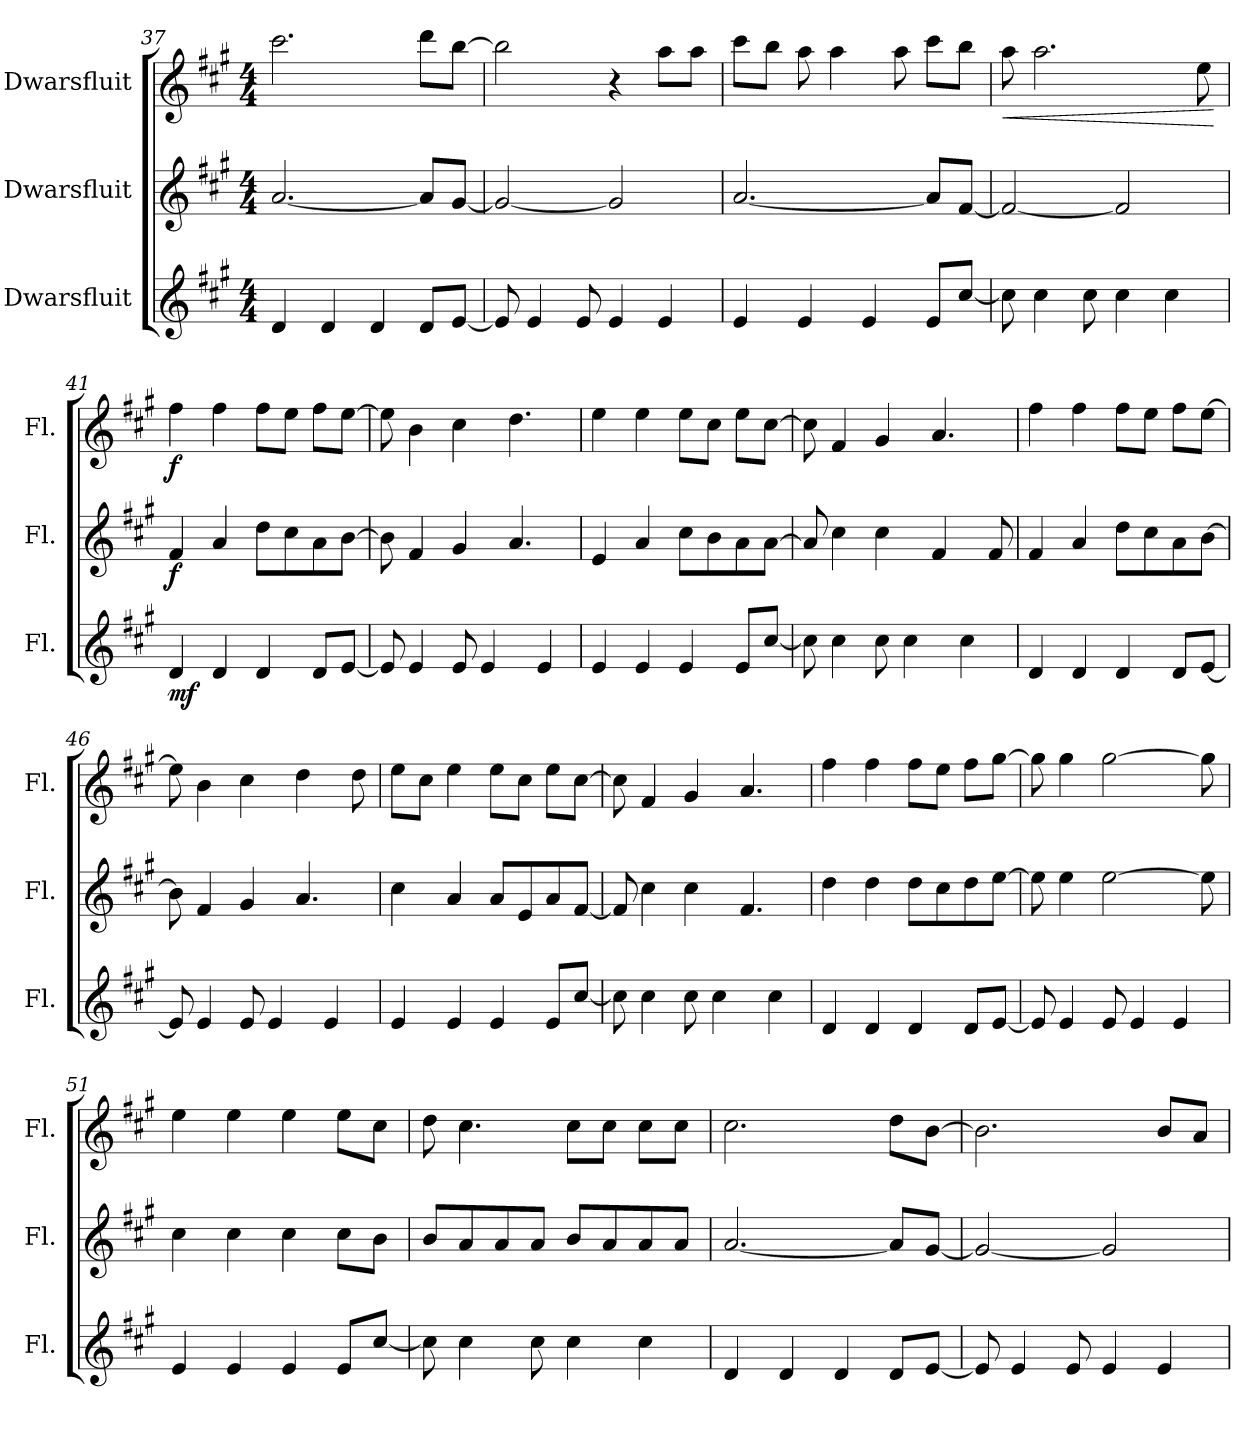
**kern	**dynam	**kern	**dynam	**kern	**dynam
*part3	*part3	*part2	*part2	*part1	*part1
*staff3	*staff3	*staff2	*staff2	*staff1	*staff1
*I"Dwarsfluit	*	*I"Dwarsfluit	*	*I"Dwarsfluit	*
*I'Fl.	*	*I'Fl.	*	*I'Fl.	*
*clefG2	*	*clefG2	*	*clefG2	*
*k[f#c#g#]	*	*k[f#c#g#]	*	*k[f#c#g#]	*
*M4/4	*	*M4/4	*	*M4/4	*
=37	=37	=37	=37	=37	=37
4d/	.	[2.a/	.	2.ccc#\	.
4d/	.	.	.	.	.
4d/	.	.	.	.	.
8d/L	.	8a/L]	.	8ddd\L	.
[8e/J	.	[8g#/J	.	[8bb\J	.
=38	=38	=38	=38	=38	=38
8e/]	.	2g#/_	.	2bb\]	.
4e/	.	.	.	.	.
8e/	.	.	.	.	.
4e/	.	2g#/]	.	4r	.
4e/	.	.	.	8aa\L	.
.	.	.	.	8aa\J	.
!!LO:LB:g=z
=39	=39	=39	=39	=39	=39
4e/	.	[2.a/	.	8ccc#\L	.
.	.	.	.	8bb\J	.
4e/	.	.	.	8aa\	.
.	.	.	.	4aa\	.
4e/	.	.	.	.	.
.	.	.	.	8aa\	.
8e/L	.	8a/L]	.	8ccc#\L	.
[8cc#/J	.	[8f#/J	.	8bb\J	.
=40	=40	=40	=40	=40	=40
!	!	!	!	!	!LO:HP:b
8cc#\]	.	2f#/_	.	8aa\	<
4cc#\	.	.	.	2.aa\	.
8cc#\	.	.	.	.	.
4cc#\	.	2f#/]	.	.	.
4cc#\	.	.	.	.	.
.	.	.	.	8ee\	.
.	.	.	.	.	[
=41	=41	=41	=41	=41	=41
!	!LO:DY:b	!	!LO:DY:b	!	!LO:DY:b
4d/	mf	4f#/	f	4ff#\	f
4d/	.	4a/	.	4ff#\	.
4d/	.	8dd\L	.	8ff#\L	.
.	.	8cc#\	.	8ee\J	.
8d/L	.	8a\	.	8ff#\L	.
[8e/J	.	[8b\J	.	[8ee\J	.
=42	=42	=42	=42	=42	=42
8e/]	.	8b\]	.	8ee\]	.
4e/	.	4f#/	.	4b\	.
8e/	.	4g#/	.	4cc#\	.
4e/	.	.	.	.	.
.	.	4.a/	.	4.dd\	.
4e/	.	.	.	.	.
=43	=43	=43	=43	=43	=43
4e/	.	4e/	.	4ee\	.
4e/	.	4a/	.	4ee\	.
4e/	.	8cc#\L	.	8ee\L	.
.	.	8b\	.	8cc#\J	.
8e/L	.	8a\	.	8ee\L	.
[8cc#/J	.	[8a\J	.	[8cc#\J	.
=44	=44	=44	=44	=44	=44
8cc#\]	.	8a/]	.	8cc#\]	.
4cc#\	.	4cc#\	.	4f#/	.
8cc#\	.	4cc#\	.	4g#/	.
4cc#\	.	.	.	.	.
.	.	4f#/	.	4.a/	.
4cc#\	.	.	.	.	.
.	.	8f#/	.	.	.
!!LO:PB:g=z
=45	=45	=45	=45	=45	=45
4d/	.	4f#/	.	4ff#\	.
4d/	.	4a/	.	4ff#\	.
4d/	.	8dd\L	.	8ff#\L	.
.	.	8cc#\	.	8ee\J	.
8d/L	.	8a\	.	8ff#\L	.
[8e/J	.	[8b\J	.	[8ee\J	.
=46	=46	=46	=46	=46	=46
8e/]	.	8b\]	.	8ee\]	.
4e/	.	4f#/	.	4b\	.
8e/	.	4g#/	.	4cc#\	.
4e/	.	.	.	.	.
.	.	4.a/	.	4dd\	.
4e/	.	.	.	.	.
.	.	.	.	8dd\	.
=47	=47	=47	=47	=47	=47
4e/	.	4cc#\	.	8ee\L	.
.	.	.	.	8cc#\J	.
4e/	.	4a/	.	4ee\	.
4e/	.	8a/L	.	8ee\L	.
.	.	8e/	.	8cc#\J	.
8e/L	.	8a/	.	8ee\L	.
[8cc#/J	.	[8f#/J	.	[8cc#\J	.
=48	=48	=48	=48	=48	=48
8cc#\]	.	8f#/]	.	8cc#\]	.
4cc#\	.	4cc#\	.	4f#/	.
8cc#\	.	4cc#\	.	4g#/	.
4cc#\	.	.	.	.	.
.	.	4.f#/	.	4.a/	.
4cc#\	.	.	.	.	.
=49	=49	=49	=49	=49	=49
4d/	.	4dd\	.	4ff#\	.
4d/	.	4dd\	.	4ff#\	.
4d/	.	8dd\L	.	8ff#\L	.
.	.	8cc#\	.	8ee\J	.
8d/L	.	8dd\	.	8ff#\L	.
[8e/J	.	[8ee\J	.	[8gg#\J	.
=50	=50	=50	=50	=50	=50
8e/]	.	8ee\]	.	8gg#\]	.
4e/	.	4ee\	.	4gg#\	.
8e/	.	[2ee\	.	[2gg#\	.
4e/	.	.	.	.	.
4e/	.	.	.	.	.
.	.	8ee\]	.	8gg#\]	.
!!LO:LB:g=z
=51	=51	=51	=51	=51	=51
4e/	.	4cc#\	.	4ee\	.
4e/	.	4cc#\	.	4ee\	.
4e/	.	4cc#\	.	4ee\	.
8e/L	.	8cc#\L	.	8ee\L	.
[8cc#/J	.	8b\J	.	8cc#\J	.
=52	=52	=52	=52	=52	=52
8cc#\]	.	8b/L	.	8dd\	.
4cc#\	.	8a/	.	4.cc#\	.
.	.	8a/	.	.	.
8cc#\	.	8a/J	.	.	.
4cc#\	.	8b/L	.	8cc#\L	.
.	.	8a/	.	8cc#\J	.
4cc#\	.	8a/	.	8cc#\L	.
.	.	8a/J	.	8cc#\J	.
=53	=53	=53	=53	=53	=53
4d/	.	[2.a/	.	2.cc#\	.
4d/	.	.	.	.	.
4d/	.	.	.	.	.
8d/L	.	8a/L]	.	8dd\L	.
[8e/J	.	[8g#/J	.	[8b\J	.
=54	=54	=54	=54	=54	=54
8e/]	.	2g#/_	.	2.b\]	.
4e/	.	.	.	.	.
8e/	.	.	.	.	.
4e/	.	2g#/]	.	.	.
4e/	.	.	.	8b/L	.
.	.	.	.	8a/J	.
=	=	=	=	=	=
*-	*-	*-	*-	*-	*-
